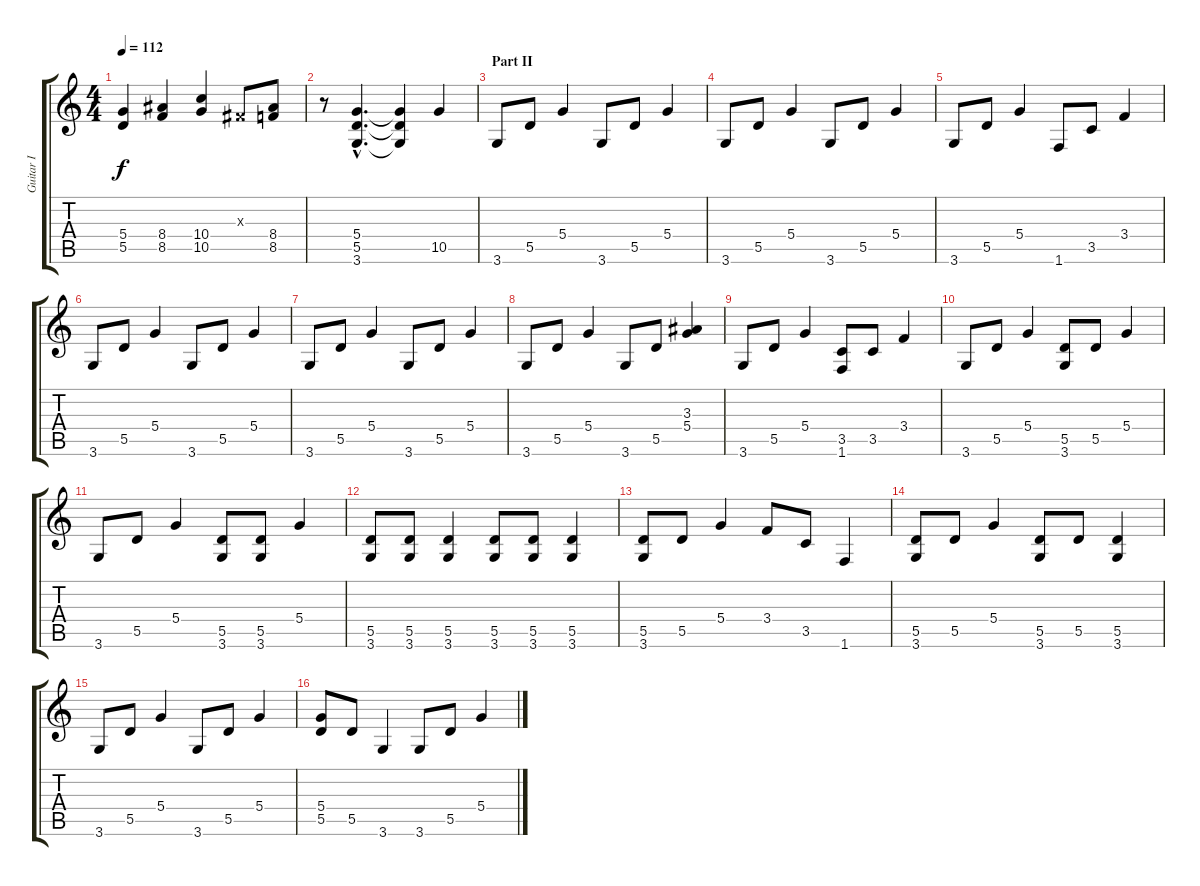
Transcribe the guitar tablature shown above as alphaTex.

\track ("Guitar I" "Guitar I") {instrument overdrivenguitar}
\staff {score tabs}
\tuning (E4 B3 G3 D3 A2 E2) {hide}
\ts (4 4)
\tempo 112
\clef g2
\ks c
(5.4 5.5).4{dy f} (8.4 8.5).4 (10.4 10.5).4 -1.3{x}.8 (8.4 8.5).8 |
r.8 (5.4{hac} 5.5{hac} 3.6{hac}).4{d} (5.4{t} 5.5{t} 3.6{t}).4 10.5.4 |
\section ("" "Part II")
3.6.8 5.5.8 5.4.4 3.6.8 5.5.8 5.4.4 |
3.6.8 5.5.8 5.4.4 3.6.8 5.5.8 5.4.4 |
3.6.8 5.5.8 5.4.4 1.6.8 3.5.8 3.4.4 |
3.6.8 5.5.8 5.4.4 3.6.8 5.5.8 5.4.4 |
3.6.8 5.5.8 5.4.4 3.6.8 5.5.8 5.4.4 |
3.6.8 5.5.8 5.4.4 3.6.8 5.5.8 (3.3 5.4).4 |
3.6.8 5.5.8 5.4.4 (3.5 1.6).8 3.5.8 3.4.4 |
3.6.8 5.5.8 5.4.4 (5.5 3.6).8 5.5.8 5.4.4 |
3.6.8 5.5.8 5.4.4 (5.5 3.6).8 (5.5 3.6).8 5.4.4 |
(5.5 3.6).8 (5.5 3.6).8 (5.5 3.6).4 (5.5 3.6).8 (5.5 3.6).8 (5.5 3.6).4 |
(5.5 3.6).8 5.5.8 5.4.4 3.4.8 3.5.8 1.6.4 |
(5.5 3.6).8 5.5.8 5.4.4 (5.5 3.6).8 5.5.8 (5.5 3.6).4 |
3.6.8 5.5.8 5.4.4 3.6.8 5.5.8 5.4.4 |
(5.4 5.5).8 5.5.8 3.6.4 3.6.8 5.5.8 5.4.4
